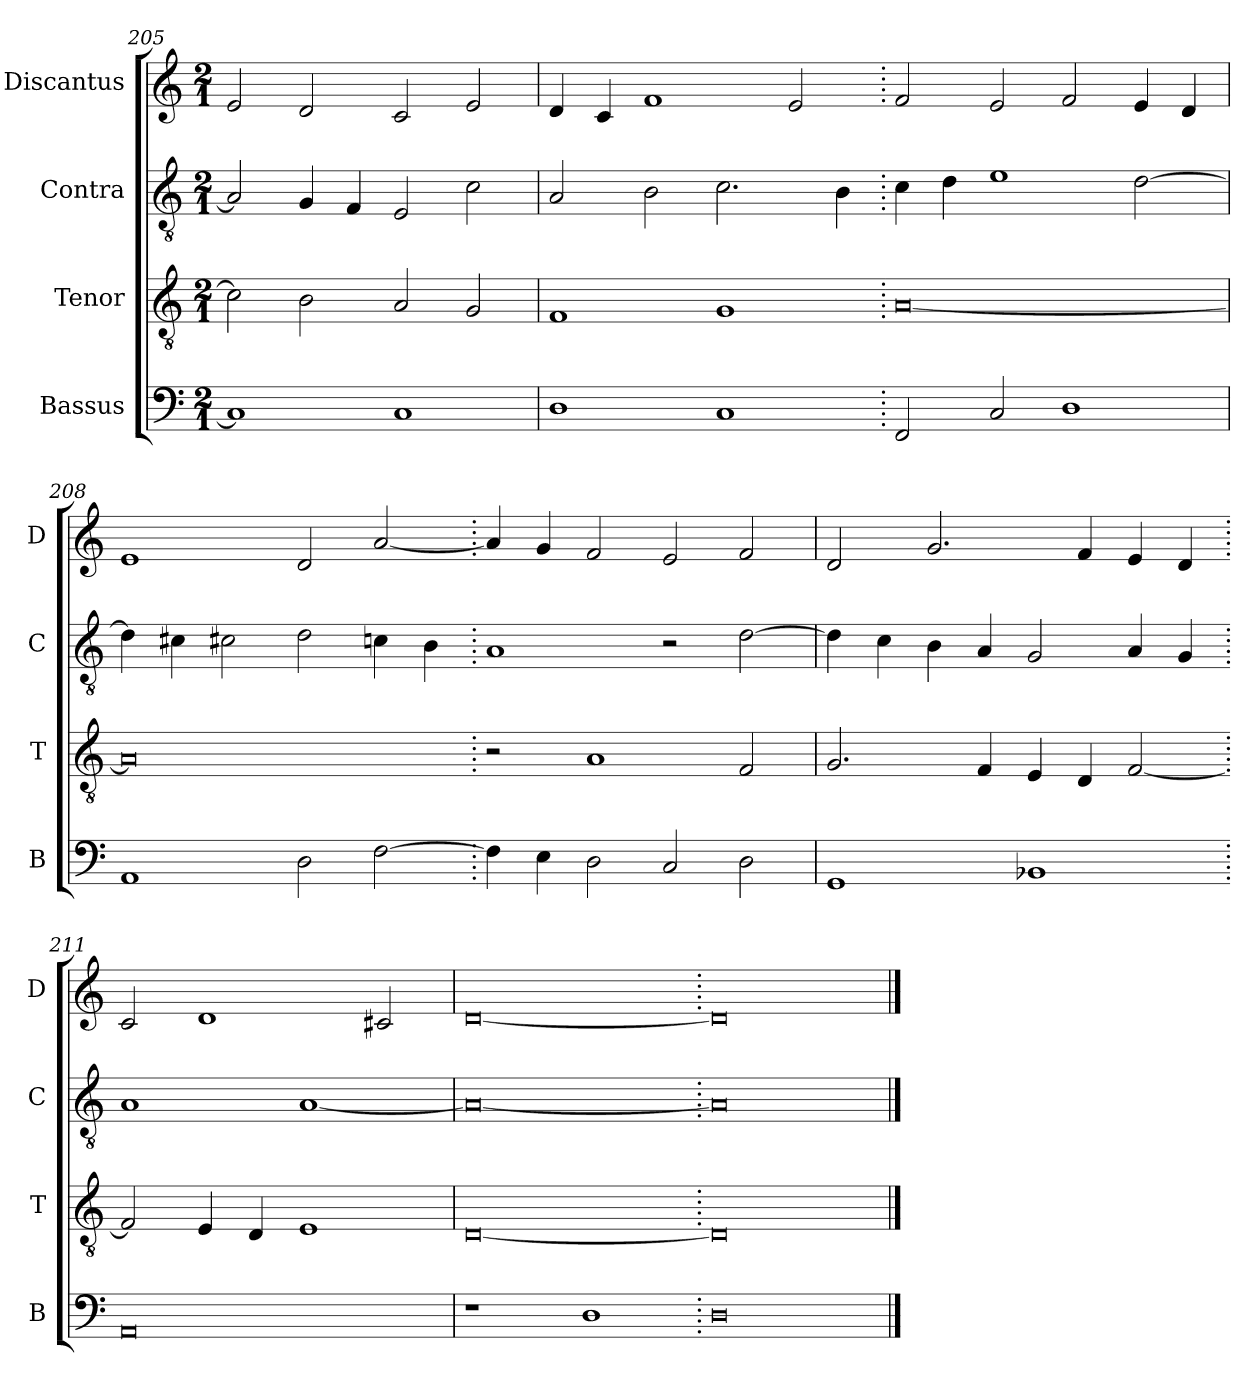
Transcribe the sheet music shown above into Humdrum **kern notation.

**kern	**kern	**kern	**kern
*part4	*part3	*part2	*part1
*staff4	*staff3	*staff2	*staff1
*I"Bassus	*I"Tenor	*I"Contra	*I"Discantus
*I'B	*I'T	*I'C	*I'D
*clefF4	*clefGv2	*clefGv2	*clefG2
*k[]	*k[]	*k[]	*k[]
*M2/1	*M2/1	*M2/1	*M2/1
=205	=205	=205	=205
1C]	2c\]	2A/]	2e/
.	2B\	4G/	2d/
.	.	4F/	.
1C	2A/	2E/	2c/
.	2G/	2c\	2e/
=206	=206	=206	=206
1D	1F	2A/	4d/
.	.	.	4c/
.	.	2B\	1f
1C	1G	2.c\	.
.	.	.	2e/
.	.	4B\	.
=207.	=207.	=207.	=207.
2FF/	[0A	4c\	2f/
.	.	4d\	.
2C/	.	1e	2e/
1D	.	.	2f/
.	.	[2d\	4e/
.	.	.	4d/
=208	=208	=208	=208
1AA	0A]	4d\]	1e
.	.	4c#X\	.
.	.	2c#X\	.
2D\	.	2d\	2d/
[2F\	.	4cn\	[2a/
.	.	4B\	.
=209.	=209.	=209.	=209.
4F\]	2r	1A	4a/]
4E\	.	.	4g/
2D\	1A	.	2f/
2C/	.	2r	2e/
2D\	2F/	[2d\	2f/
=210	=210	=210	=210
1GG	2.G/	4d\]	2d/
.	.	4c\	.
.	.	4B\	2.g/
.	4F/	4A/	.
1BB-X	4E/	2G/	.
.	4D/	.	4f/
.	[2F/	4A/	4e/
.	.	4G/	4d/
=211.	=211.	=211.	=211.
0AA	2F/]	1A	2c/
.	4E/	.	1d
.	4D/	.	.
.	1E	[1A	.
.	.	.	2c#X/
=212	=212	=212	=212
1r	[0D	0A_	[0d
1D	.	.	.
=213.	=213.	=213.	=213.
0D	0D]	0A]	0d]
==	==	==	==
*-	*-	*-	*-
